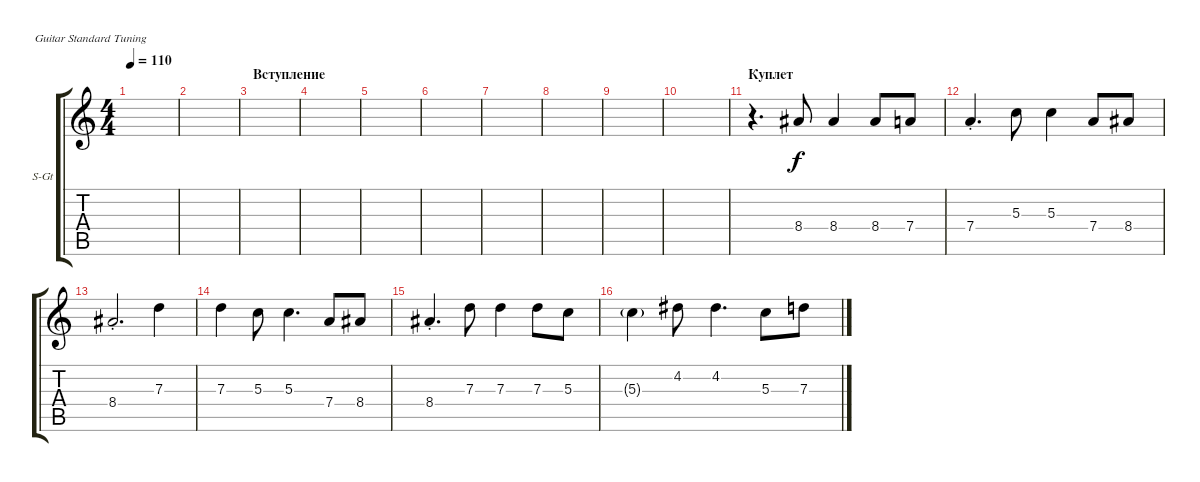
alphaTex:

\defaultSystemsLayout 4
\bracketExtendMode groupsimilarinstruments
\firstSystemTrackNameOrientation horizontal
\otherSystemsTrackNameOrientation horizontal
\track ("Steel Guitar" "S-Gt") {instrument acousticguitarsteel}
\staff {score tabs}
\tuning (E4 B3 G3 D3 A2 E2)
\ts (4 4)
\tempo 110
\clef g2
\ks c
|
|
\section ("" "Вступление")
|
|
|
|
|
|
|
|
\section ("" "Куплет")
r.4{d} 8.4.8 8.4.4 8.4.8 7.4.8 |
7.4{st}.4{d} 5.3.8 5.3.4 7.4.8 8.4.8 |
8.4{st}.2{d} 7.3.4 |
7.3.4 5.3.8 5.3.4{d} 7.4.8 8.4.8 |
8.4{st}.4{d} 7.3.8 7.3.4 7.3.8 5.3.8 |
5.3{g}.4 4.2.8 4.2.4{d} 5.3.8 7.3.8
